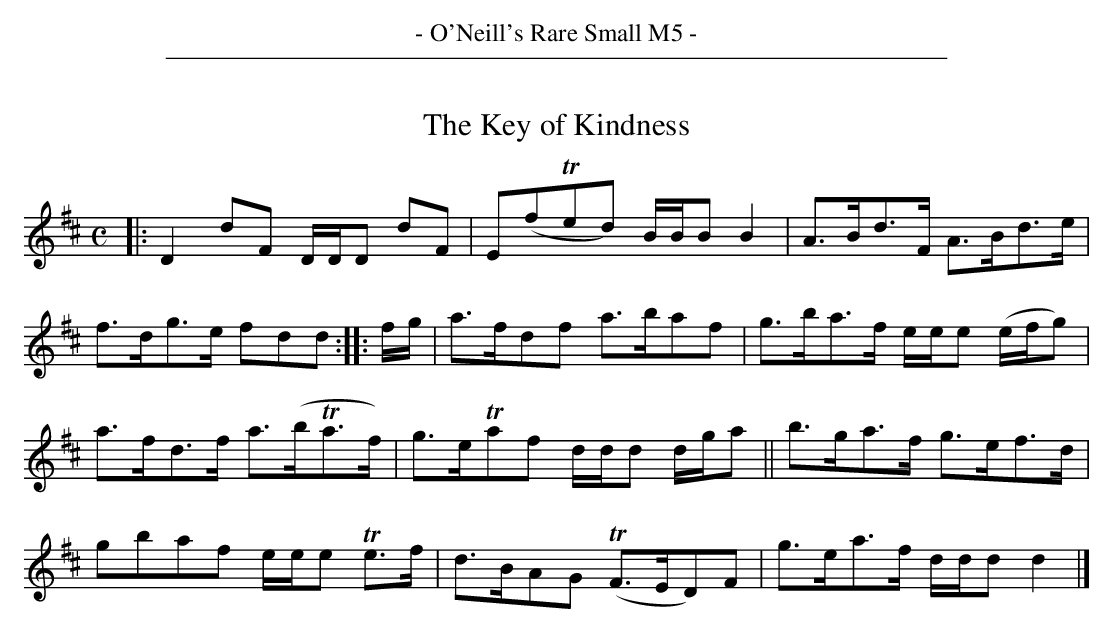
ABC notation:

X:1
T: The Key of Kindness
M: C
L: 1/8
K: D
|:\
D2 dF D/D/D dF | E(fTed) B/B/B B2 |\
A>Bd>F A>Bd>e | f>dg>e fdd ::\
f/g/ |\
a>fdf a>baf | g>ba>f e/e/e (e/f/g) |
a>fd>f a>(bTa>f) | g>eTaf d/d/d d/g/a ||\
b>ga>f g>ef>d | gbaf e/e/e Te>f |\
d>BAG (TF>ED)F | g>ea>f d/d/d d2 |]
